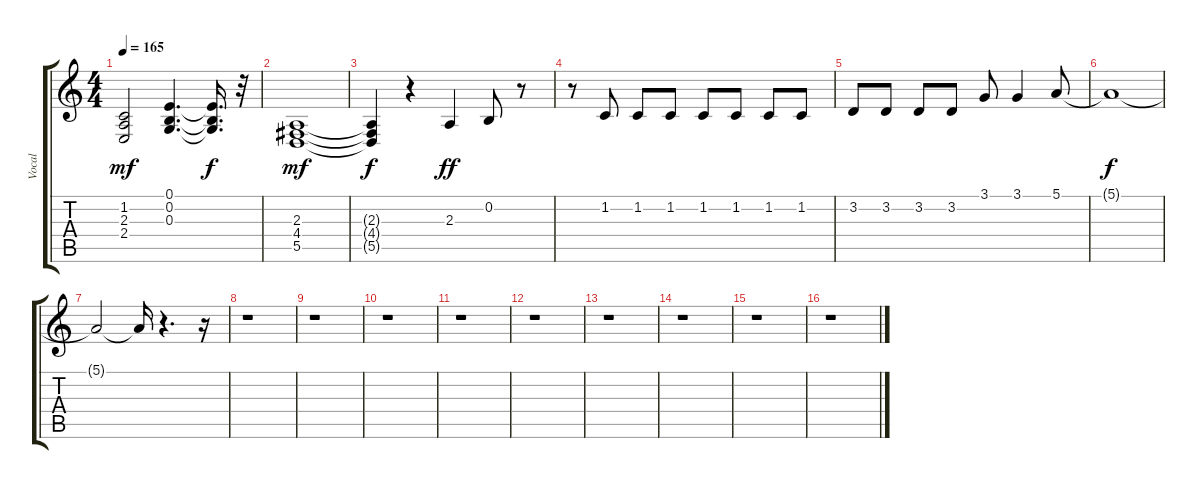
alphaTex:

\track ("Vocal" "Vocal") {instrument altosax}
\staff {score tabs}
\tuning (E4 B3 G3 D3 A2 E2) {hide}
\ts (4 4)
\tempo 165
\clef g2
\ks c
(1.2 2.3 2.4).2{dy mf} (0.1 0.2 0.3).4{d} (0.1{t} 0.2{t} 0.3{t}).16{d dy f} r.32 |
(2.3 4.4 5.5).1{dy mf} |
(2.3{t} 4.4{t} 5.5{t}).4{dy f} r.4 2.3.4{dy ff} 0.2.8 r.8 |
r.8 1.2.8 1.2.8 1.2.8 1.2.8 1.2.8 1.2.8 1.2.8 |
3.2.8 3.2.8 3.2.8 3.2.8 3.1.8 3.1.4 5.1.8 |
5.1{t}.1{dy f} |
5.1{t}.2 5.1{t}.16 r.4{d} r.16 |
r.1 |
r.1 |
r.1 |
r.1 |
r.1 |
r.1 |
r.1 |
r.1 |
r.1
